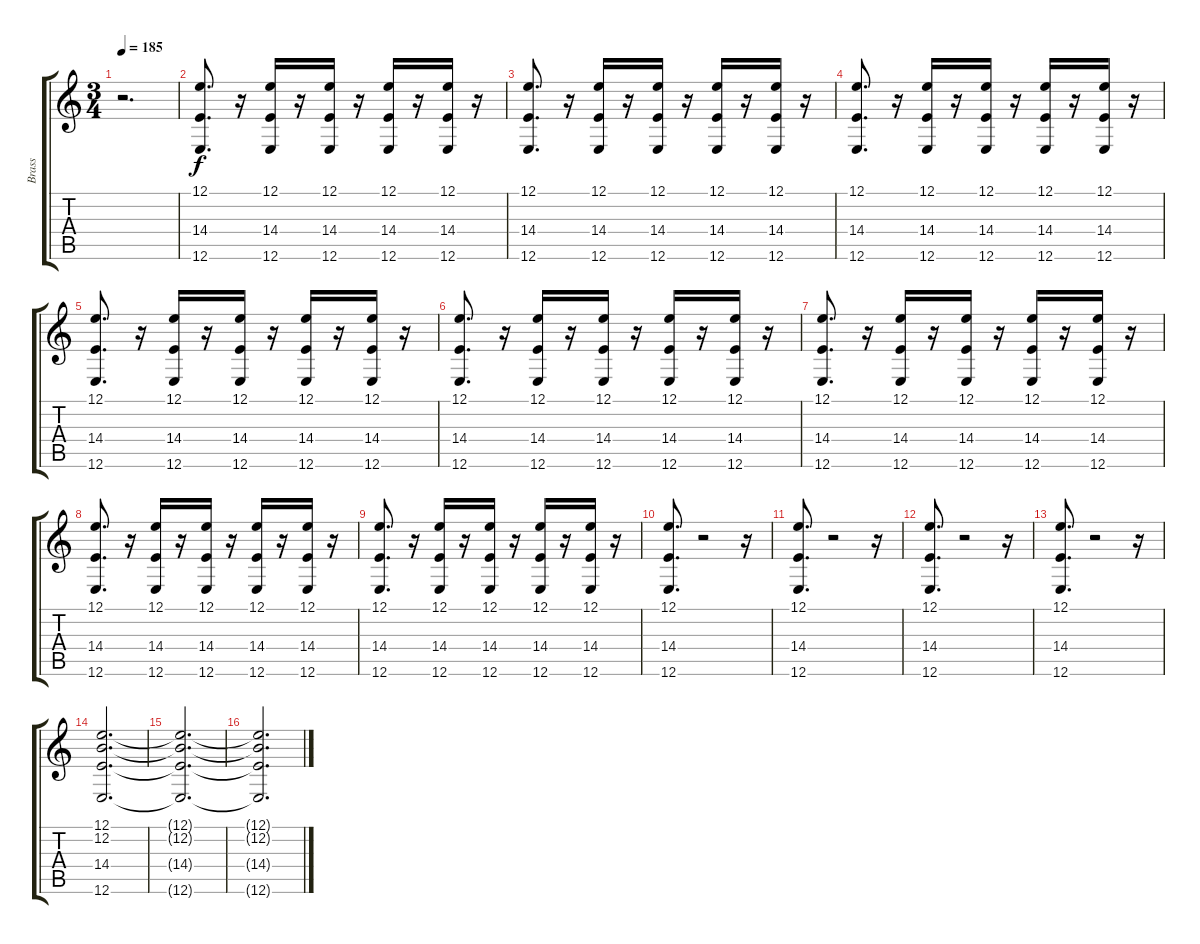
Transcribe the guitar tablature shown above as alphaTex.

\track ("Brass" "Brass") {instrument synthbrass2}
\staff {score tabs}
\tuning (E4 B3 G3 D3 A2 E2) {hide}
\ts (3 4)
\tempo 185
\clef g2
\ks c
r.2{d dy f} |
(12.1 14.4 12.6).8{d} r.16 (12.1 14.4 12.6).16 r.16 (12.1 14.4 12.6).16 r.16 (12.1 14.4 12.6).16 r.16 (12.1 14.4 12.6).16 r.16 |
(12.1 14.4 12.6).8{d} r.16 (12.1 14.4 12.6).16 r.16 (12.1 14.4 12.6).16 r.16 (12.1 14.4 12.6).16 r.16 (12.1 14.4 12.6).16 r.16 |
(12.1 14.4 12.6).8{d} r.16 (12.1 14.4 12.6).16 r.16 (12.1 14.4 12.6).16 r.16 (12.1 14.4 12.6).16 r.16 (12.1 14.4 12.6).16 r.16 |
(12.1 14.4 12.6).8{d} r.16 (12.1 14.4 12.6).16 r.16 (12.1 14.4 12.6).16 r.16 (12.1 14.4 12.6).16 r.16 (12.1 14.4 12.6).16 r.16 |
(12.1 14.4 12.6).8{d} r.16 (12.1 14.4 12.6).16 r.16 (12.1 14.4 12.6).16 r.16 (12.1 14.4 12.6).16 r.16 (12.1 14.4 12.6).16 r.16 |
(12.1 14.4 12.6).8{d} r.16 (12.1 14.4 12.6).16 r.16 (12.1 14.4 12.6).16 r.16 (12.1 14.4 12.6).16 r.16 (12.1 14.4 12.6).16 r.16 |
(12.1 14.4 12.6).8{d} r.16 (12.1 14.4 12.6).16 r.16 (12.1 14.4 12.6).16 r.16 (12.1 14.4 12.6).16 r.16 (12.1 14.4 12.6).16 r.16 |
(12.1 14.4 12.6).8{d} r.16 (12.1 14.4 12.6).16 r.16 (12.1 14.4 12.6).16 r.16 (12.1 14.4 12.6).16 r.16 (12.1 14.4 12.6).16 r.16 |
(12.1 14.4 12.6).8{d} r.2 r.16 |
(12.1 14.4 12.6).8{d} r.2 r.16 |
(12.1 14.4 12.6).8{d} r.2 r.16 |
(12.1 14.4 12.6).8{d} r.2 r.16 |
(12.1 12.2 14.4 12.6).2{d} |
(12.1{t} 12.2{t} 14.4{t} 12.6{t}).2{d} |
(12.1{t} 12.2{t} 14.4{t} 12.6{t}).2{d}
